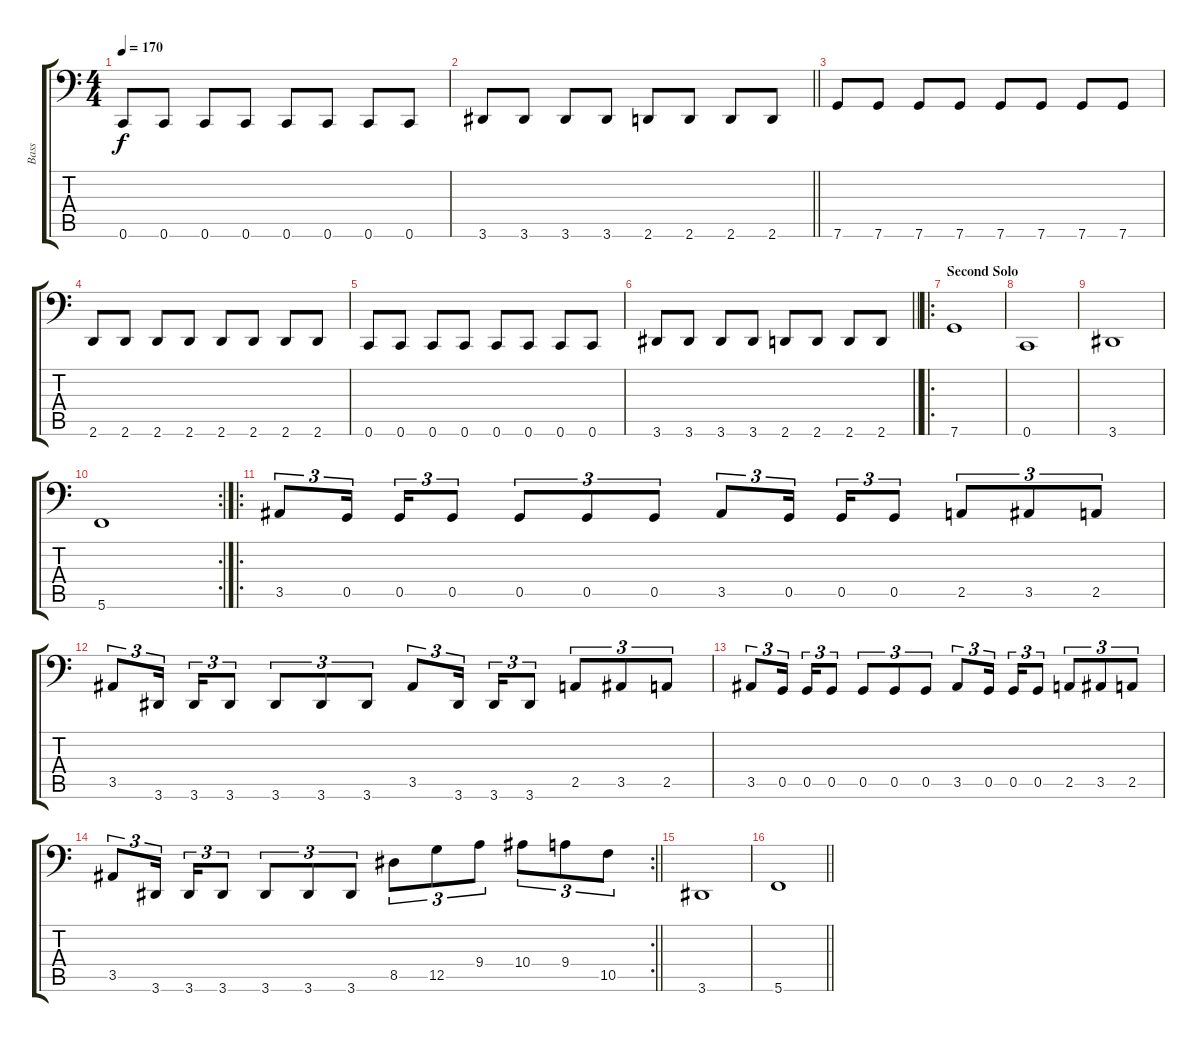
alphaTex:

\track ("Bass" "Bass") {instrument electricbasspick}
\staff {score tabs}
\tuning (D3 A2 F2 C2 G1 C1) {hide}
\ts (4 4)
\tempo 170
\clef f4
\ks c
0.6.8{dy f} 0.6.8 0.6.8 0.6.8 0.6.8 0.6.8 0.6.8 0.6.8 |
\barLineRight lightlight
3.6.8 3.6.8 3.6.8 3.6.8 2.6.8 2.6.8 2.6.8 2.6.8 |
7.6.8 7.6.8 7.6.8 7.6.8 7.6.8 7.6.8 7.6.8 7.6.8 |
2.6.8 2.6.8 2.6.8 2.6.8 2.6.8 2.6.8 2.6.8 2.6.8 |
0.6.8 0.6.8 0.6.8 0.6.8 0.6.8 0.6.8 0.6.8 0.6.8 |
\barLineRight lightlight
3.6.8 3.6.8 3.6.8 3.6.8 2.6.8 2.6.8 2.6.8 2.6.8 |
\ro
\section ("" "Second Solo")
7.6.1 |
0.6.1 |
3.6.1 |
\rc 2
5.6.1 |
\ro
3.5.8{tu (3 2)} 0.5.16{tu (3 2) beam splitsecondary} 0.5.16{tu (3 2)} 0.5.8{tu (3 2)} 0.5.8{tu (3 2)} 0.5.8{tu (3 2)} 0.5.8{tu (3 2)} 3.5.8{tu (3 2)} 0.5.16{tu (3 2) beam splitsecondary} 0.5.16{tu (3 2)} 0.5.8{tu (3 2)} 2.5.8{tu (3 2)} 3.5.8{tu (3 2)} 2.5.8{tu (3 2)} |
3.5.8{tu (3 2)} 3.6.16{tu (3 2) beam splitsecondary} 3.6.16{tu (3 2)} 3.6.8{tu (3 2)} 3.6.8{tu (3 2)} 3.6.8{tu (3 2)} 3.6.8{tu (3 2)} 3.5.8{tu (3 2)} 3.6.16{tu (3 2) beam splitsecondary} 3.6.16{tu (3 2)} 3.6.8{tu (3 2)} 2.5.8{tu (3 2)} 3.5.8{tu (3 2)} 2.5.8{tu (3 2)} |
3.5.8{tu (3 2)} 0.5.16{tu (3 2) beam splitsecondary} 0.5.16{tu (3 2)} 0.5.8{tu (3 2)} 0.5.8{tu (3 2)} 0.5.8{tu (3 2)} 0.5.8{tu (3 2)} 3.5.8{tu (3 2)} 0.5.16{tu (3 2) beam splitsecondary} 0.5.16{tu (3 2)} 0.5.8{tu (3 2)} 2.5.8{tu (3 2)} 3.5.8{tu (3 2)} 2.5.8{tu (3 2)} |
\rc 2
\barLineRight lightlight
3.5.8{tu (3 2)} 3.6.16{tu (3 2) beam splitsecondary} 3.6.16{tu (3 2)} 3.6.8{tu (3 2)} 3.6.8{tu (3 2)} 3.6.8{tu (3 2)} 3.6.8{tu (3 2)} 8.5.8{tu (3 2)} 12.5.8{tu (3 2)} 9.4.8{tu (3 2)} 10.4.8{tu (3 2)} 9.4.8{tu (3 2)} 10.5.8{tu (3 2)} |
3.6.1 |
\barLineRight lightlight
5.6.1
